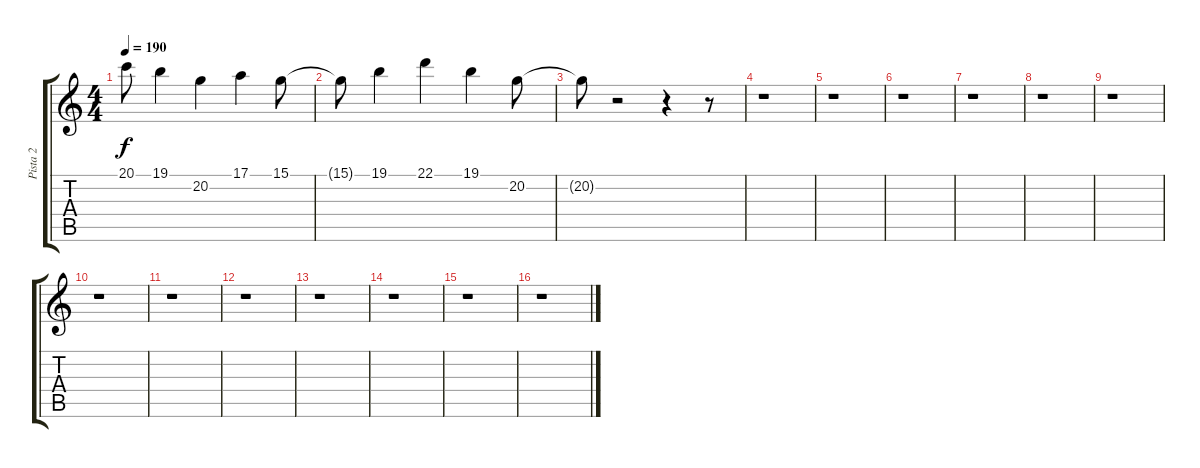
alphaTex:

\track ("Pista 2" "Pista 2") {instrument acousticgrandpiano}
\staff {score tabs}
\tuning (E4 B3 G3 D3 A2 E2) {hide}
\ts (4 4)
\tempo 190
\clef g2
\ks c
20.1{t}.8{dy f} 19.1.4 20.2.4 17.1.4 15.1.8 |
15.1{t}.8 19.1.4 22.1.4 19.1.4 20.2.8 |
20.2{t}.8 r.2 r.4 r.8 |
r.1 |
r.1 |
r.1 |
r.1 |
r.1 |
r.1 |
r.1 |
r.1 |
r.1 |
r.1 |
r.1 |
r.1 |
r.1
